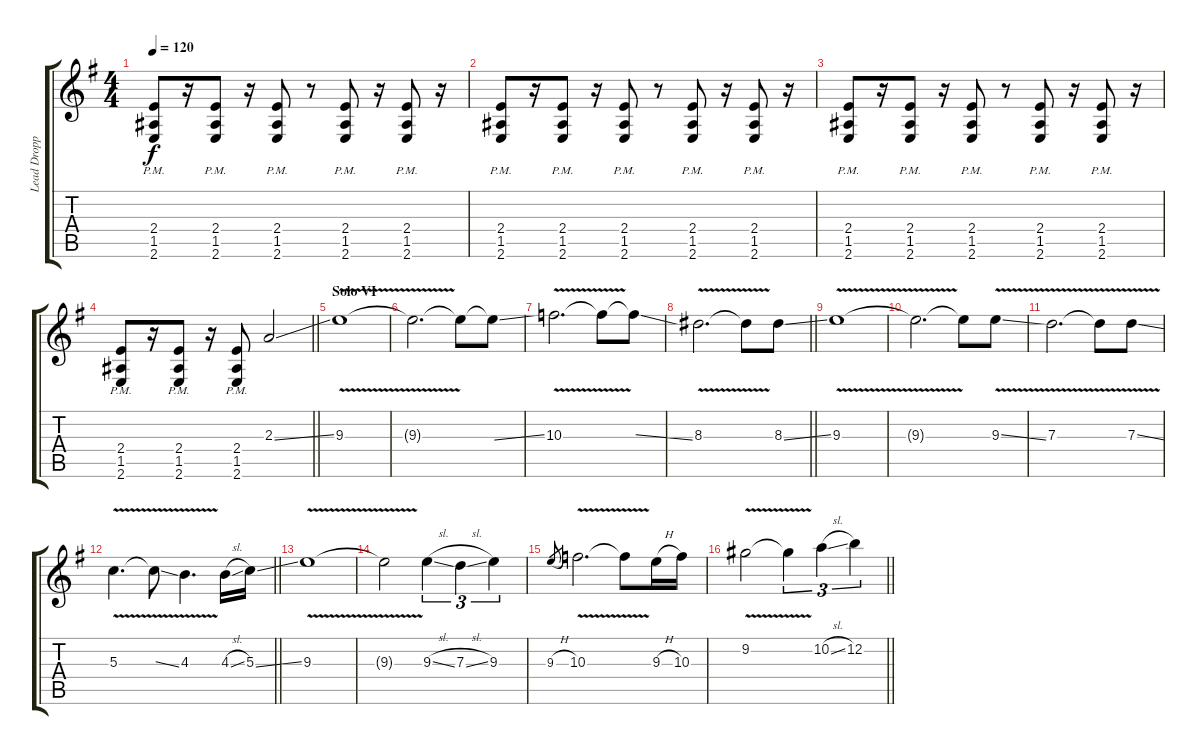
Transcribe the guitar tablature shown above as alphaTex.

\track ("Lead Dropped D " "Lead Dropp") {instrument distortionguitar}
\staff {score tabs}
\tuning (E4 B3 G3 D3 A2 D2) {hide}
\ts (4 4)
\tempo 120
\clef g2
\ks eminor
(2.4{pm} 1.5{pm} 2.6{pm}).8{dy f} r.16 (2.4{pm} 1.5{pm} 2.6{pm}).8 r.16 (2.4{pm} 1.5{pm} 2.6{pm}).8 r.8 (2.4{pm} 1.5{pm} 2.6{pm}).8 r.16 (2.4{pm} 1.5{pm} 2.6{pm}).8 r.16 |
(2.4{pm} 1.5{pm} 2.6{pm}).8 r.16 (2.4{pm} 1.5{pm} 2.6{pm}).8 r.16 (2.4{pm} 1.5{pm} 2.6{pm}).8 r.8 (2.4{pm} 1.5{pm} 2.6{pm}).8 r.16 (2.4{pm} 1.5{pm} 2.6{pm}).8 r.16 |
(2.4{pm} 1.5{pm} 2.6{pm}).8 r.16 (2.4{pm} 1.5{pm} 2.6{pm}).8 r.16 (2.4{pm} 1.5{pm} 2.6{pm}).8 r.8 (2.4{pm} 1.5{pm} 2.6{pm}).8 r.16 (2.4{pm} 1.5{pm} 2.6{pm}).8 r.16 |
\barLineRight lightlight
(2.4{pm} 1.5{pm} 2.6{pm}).8 r.16 (2.4{pm} 1.5{pm} 2.6{pm}).8 r.16 (2.4{pm} 1.5{pm} 2.6{pm}).8 2.3{ss}.2 |
\section ("" "Solo VI")
9.3{v}.1 |
9.3{t}.2{d} 9.3{t}.8 9.3{ss t}.8 |
10.3{v}.2{d} 10.3{t}.8 10.3{ss t}.8 |
\barLineRight lightlight
8.3{v}.2{d} 8.3{t}.8 8.3{ss}.8 |
9.3{v}.1 |
9.3{t}.2{d} 9.3{t}.8 9.3{v ss}.8 |
7.3{v}.2{d} 7.3{t}.8 7.3{v ss}.8 |
\barLineRight lightlight
5.3{v}.4{d} 5.3{ss t}.8 4.3{v}.4{d} 4.3{sl}.16 5.3{ss}.16 |
9.3{v}.1 |
9.3{t}.2 9.3{sl}.4{tu (3 2)} 7.3{sl}.4{tu (3 2)} 9.3.4{tu (3 2)} |
9.3{h}.8{gr} 10.3{v}.2{d} 10.3{t}.8 9.3{h}.16 10.3.16 |
\barLineRight lightlight
9.2{v}.2 9.2{t}.4{tu (3 2)} 10.2{sl}.4{tu (3 2)} 12.2.4{tu (3 2)}
